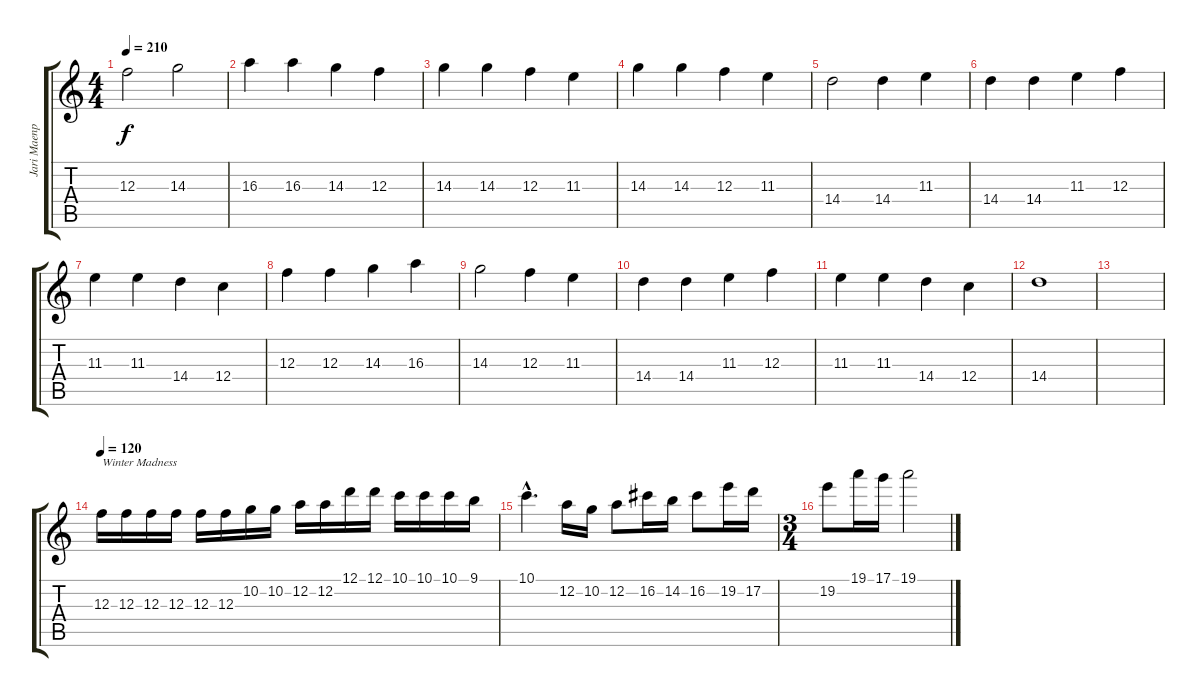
\track ("Jari Maenpäa" "Jari Maenp") {instrument distortionguitar}
\staff {score tabs}
\tuning (D4 A3 F3 C3 G2 D2) {hide}
\ts (4 4)
\tempo 210
\clef g2
\ks c
12.3.2{dy f} 14.3.2 |
16.3.4 16.3.4 14.3.4 12.3.4 |
14.3.4 14.3.4 12.3.4 11.3.4 |
14.3.4 14.3.4 12.3.4 11.3.4 |
14.4.2 14.4.4 11.3.4 |
14.4.4 14.4.4 11.3.4 12.3.4 |
11.3.4 11.3.4 14.4.4 12.4.4 |
12.3.4 12.3.4 14.3.4 16.3.4 |
14.3.2 12.3.4 11.3.4 |
14.4.4 14.4.4 11.3.4 12.3.4 |
11.3.4 11.3.4 14.4.4 12.4.4 |
14.4.1 |
|
\tempo 120
12.3.16{txt "Winter Madness"} 12.3.16 12.3.16 12.3.16 12.3.16 12.3.16 10.2.16 10.2.16 12.2.16 12.2.16 12.1.16 12.1.16 10.1.16 10.1.16 10.1.16 9.1.16 |
10.1{hac}.4{d} 12.2.16 10.2.16 12.2.8 16.2.16 14.2.16 16.2.8 19.2.16 17.2.16 |
\ts (3 4)
19.2.8 19.1.16 17.1.16 19.1.2
